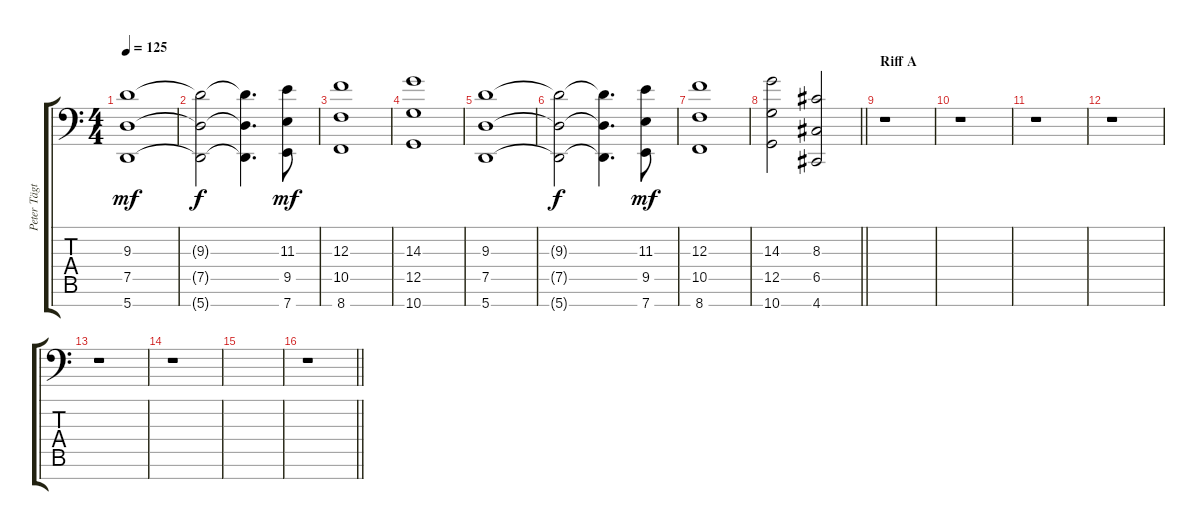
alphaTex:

\track ("Peter Tägtgren (Keyboard III)" "Peter Tägt") {instrument stringensemble2}
\staff {score tabs}
\tuning (D4 A3 F3 C3 G2 D2 A1) {hide}
\ts (4 4)
\tempo 125
\clef f4
\ks c
(9.3 7.5 5.7).1{dy mf} |
(9.3{t} 7.5{t} 5.7{t}).2{dy f} (9.3{t} 7.5{t} 5.7{t}).4{d} (11.3 9.5 7.7).8{dy mf} |
(12.3 10.5 8.7).1 |
(14.3 12.5 10.7).1 |
(9.3 7.5 5.7).1 |
(9.3{t} 7.5{t} 5.7{t}).2{dy f} (9.3{t} 7.5{t} 5.7{t}).4{d} (11.3 9.5 7.7).8{dy mf} |
(12.3 10.5 8.7).1 |
\barLineRight lightlight
(14.3 12.5 10.7).2 (8.3 6.5 4.7).2 |
\section ("" "Riff A")
r.1 |
r.1 |
r.1 |
r.1 |
r.1 |
r.1 |
|
\barLineRight lightlight
r.1
